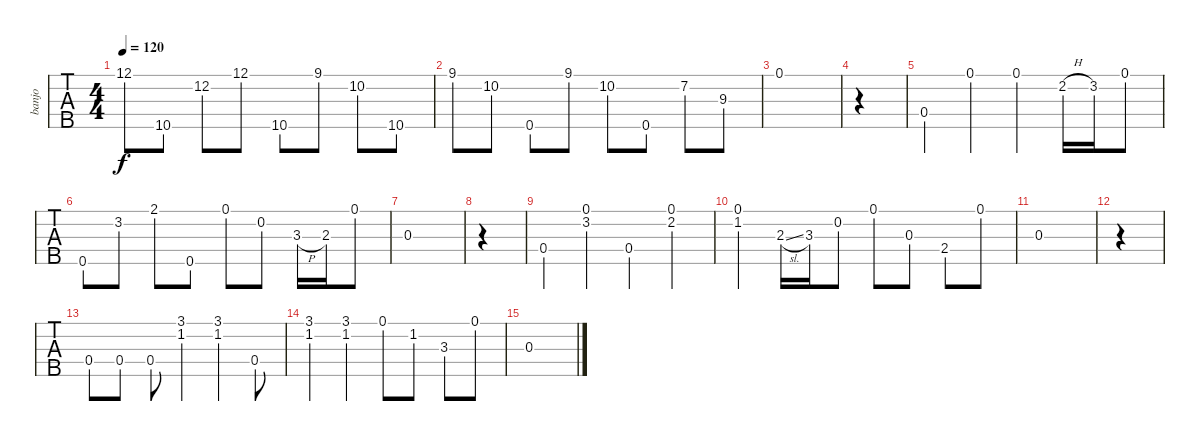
\track ("banjo" "banjo") {instrument acousticguitarsteel}
\staff {tabs}
\tuning (D4 B3 G3 D3 G4) {hide}
\ts (4 4)
\tempo 120
\clef g2
\ks c
12.1.8{dy f} 10.5.8 12.2.8 12.1.8 10.5.8 9.1.8 10.2.8 10.5.8 |
9.1.8 10.2.8 0.5.8 9.1.8 10.2.8 0.5.8 7.2.8 9.3.8 |
0.1.1 |
|
0.4.4 0.1.4 0.1.4 2.2{h}.16 3.2.16 0.1.8 |
0.5.8 3.2.8 2.1.8 0.5.8 0.1.8 0.2.8 3.3{h}.16 2.3.16 0.1.8 |
0.3.1 |
|
0.4.4 (0.1 3.2).4 0.4.4 (0.1 2.2).4 |
(0.1 1.2).4 2.3{sl}.16 3.3.16 0.2.8 0.1.8 0.3.8 2.4.8 0.1.8 |
0.3.1 |
|
0.4.8 0.4.8 0.4.8 (3.1 1.2).4 (3.1 1.2).4 0.4.8 |
(3.1 1.2).4 (3.1 1.2).4 0.1.8 1.2.8 3.3.8 0.1.8 |
0.3.1
